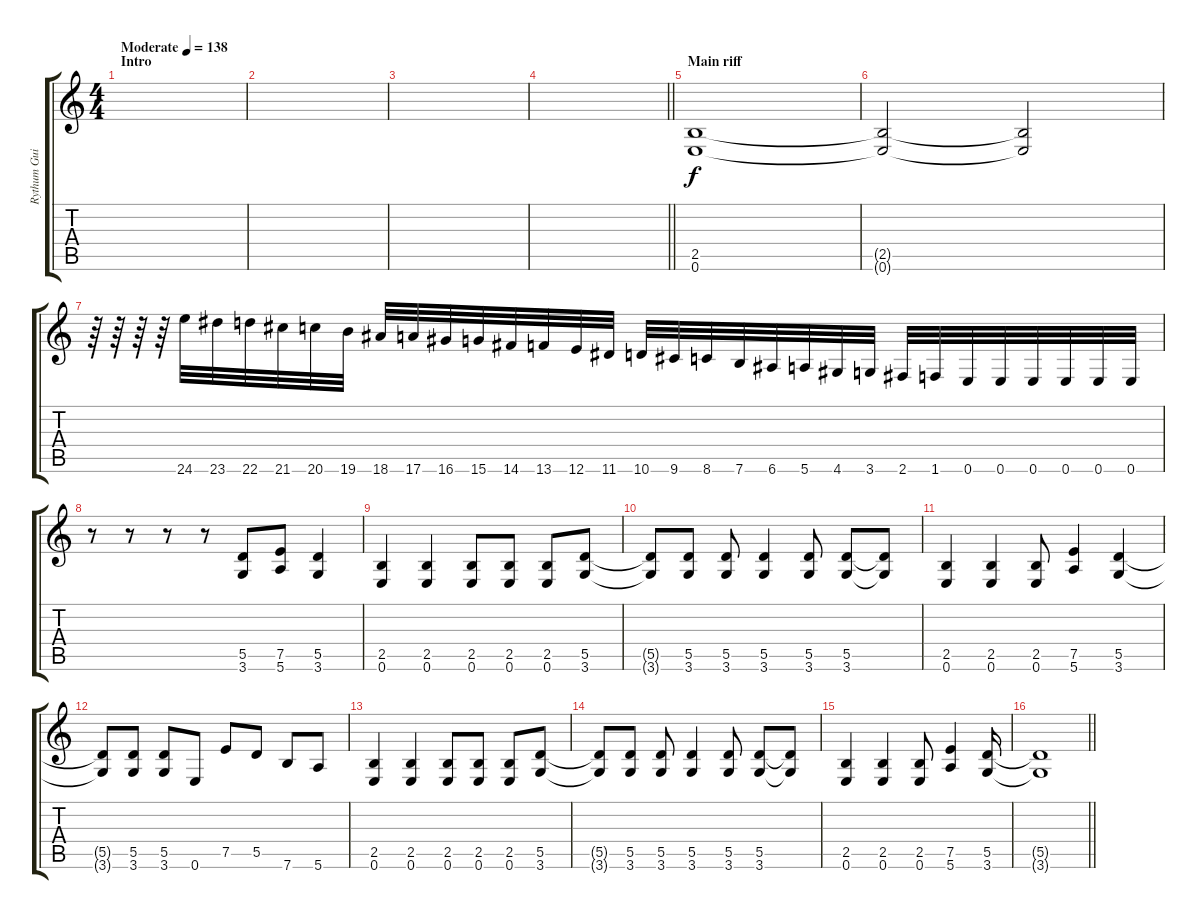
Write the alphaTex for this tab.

\track ("Rythum Guitar" "Rythum Gui") {instrument distortionguitar}
\staff {score tabs}
\tuning (E4 B3 G3 D3 A2 E2) {hide}
\ts (4 4)
\section ("" "Intro")
\tempo (138 "Moderate")
\clef g2
\ks c
|
|
|
\barLineRight lightlight
|
\section ("" "Main riff")
(2.5 0.6).1 |
(2.5{t} 0.6{t}).2 (2.5{t} 0.6{t}).2 |
r.64{instrument guitarfretnoise} r.64 r.64 r.64 24.6.32 23.6.32 22.6.32 21.6.32 20.6.32 19.6.32 18.6.32 17.6.32 16.6.32 15.6.32 14.6.32 13.6.32 12.6.32 11.6.32 10.6.32 9.6.32 8.6.32 7.6.32 6.6.32 5.6.32 4.6.32 3.6.32 2.6.32 1.6.32 0.6.32 0.6.32 0.6.32 0.6.32 0.6.32 0.6.32 |
r.8{instrument distortionguitar} r.8 r.8 r.8 (5.5 3.6).8 (7.5 5.6).8 (5.5 3.6).4 |
(2.5 0.6).4 (2.5 0.6).4 (2.5 0.6).8 (2.5 0.6).8 (2.5 0.6).8 (5.5 3.6).8 |
(5.5{t} 3.6{t}).8 (5.5 3.6).8 (5.5 3.6).8 (5.5 3.6).4 (5.5 3.6).8 (5.5 3.6).8 (5.5{t} 3.6{t}).8 |
(2.5 0.6).4 (2.5 0.6).4 (2.5 0.6).8 (7.5 5.6).4 (5.5 3.6).4 |
(5.5{t} 3.6{t}).8 (5.5 3.6).8 (5.5 3.6).8 0.6.8 7.5.8 5.5.8 7.6.8 5.6.8 |
(2.5 0.6).4 (2.5 0.6).4 (2.5 0.6).8 (2.5 0.6).8 (2.5 0.6).8 (5.5 3.6).8 |
(5.5{t} 3.6{t}).8 (5.5 3.6).8 (5.5 3.6).8 (5.5 3.6).4 (5.5 3.6).8 (5.5 3.6).8 (5.5{t} 3.6{t}).8 |
(2.5 0.6).4 (2.5 0.6).4 (2.5 0.6).8 (7.5 5.6).4 (5.5 3.6).16 |
\barLineRight lightlight
(5.5{t} 3.6{t}).1
